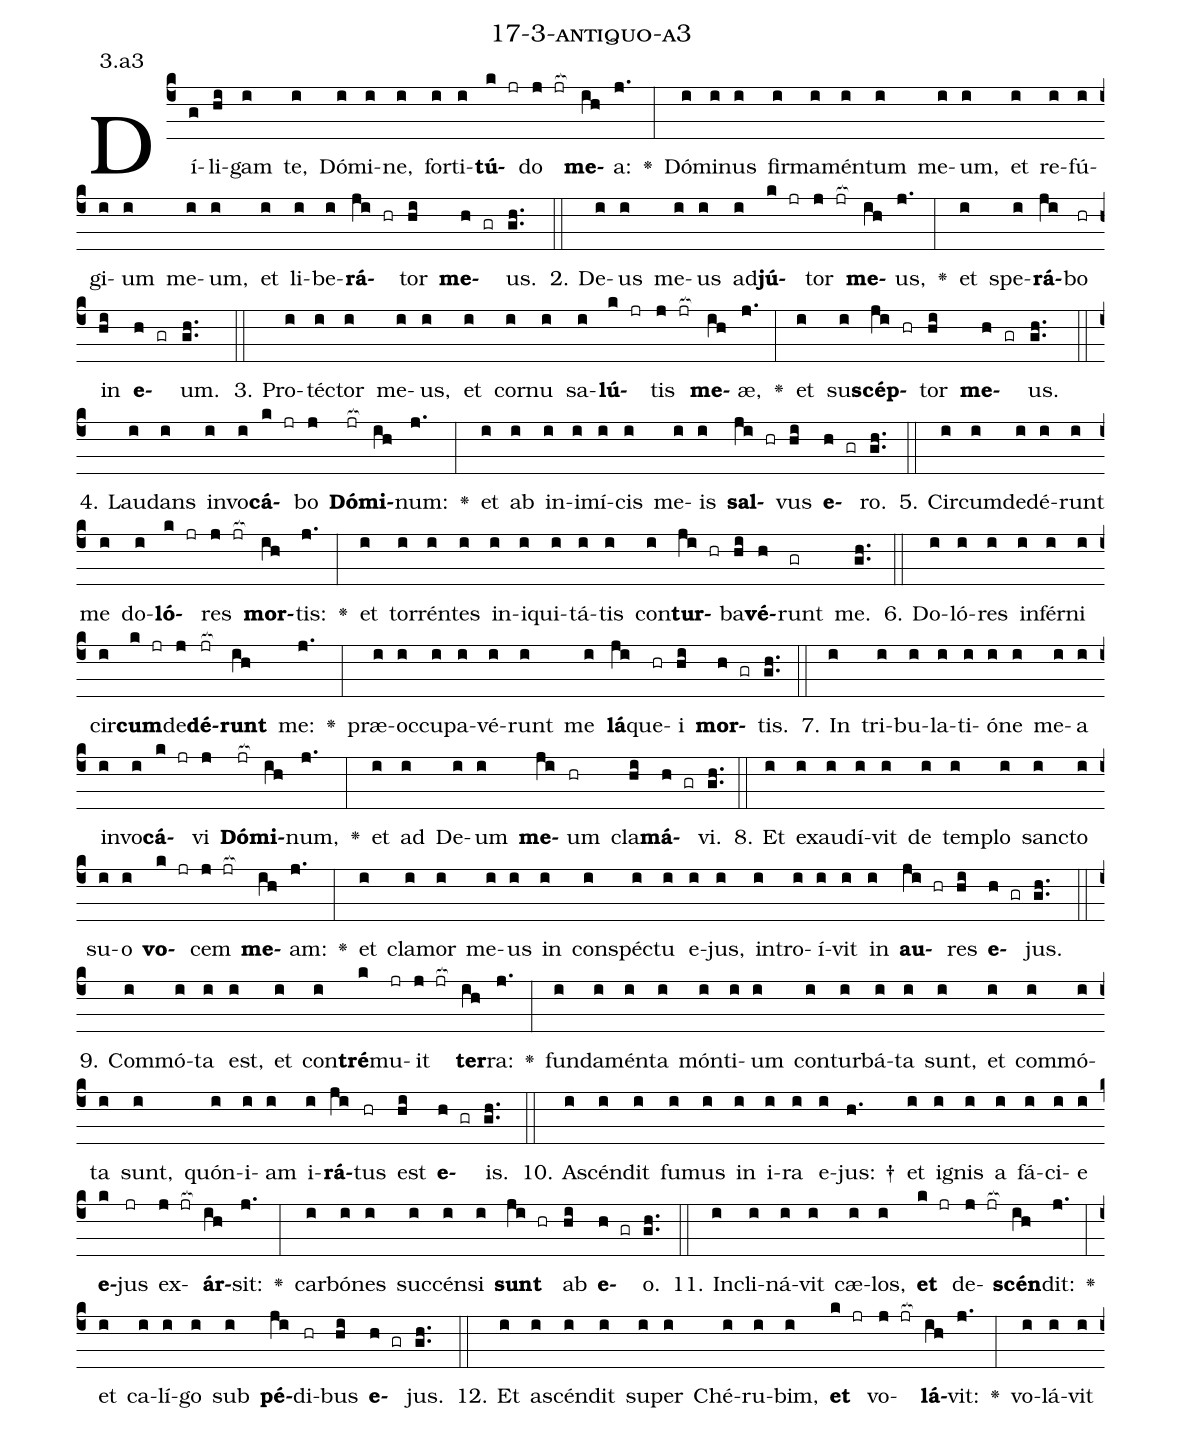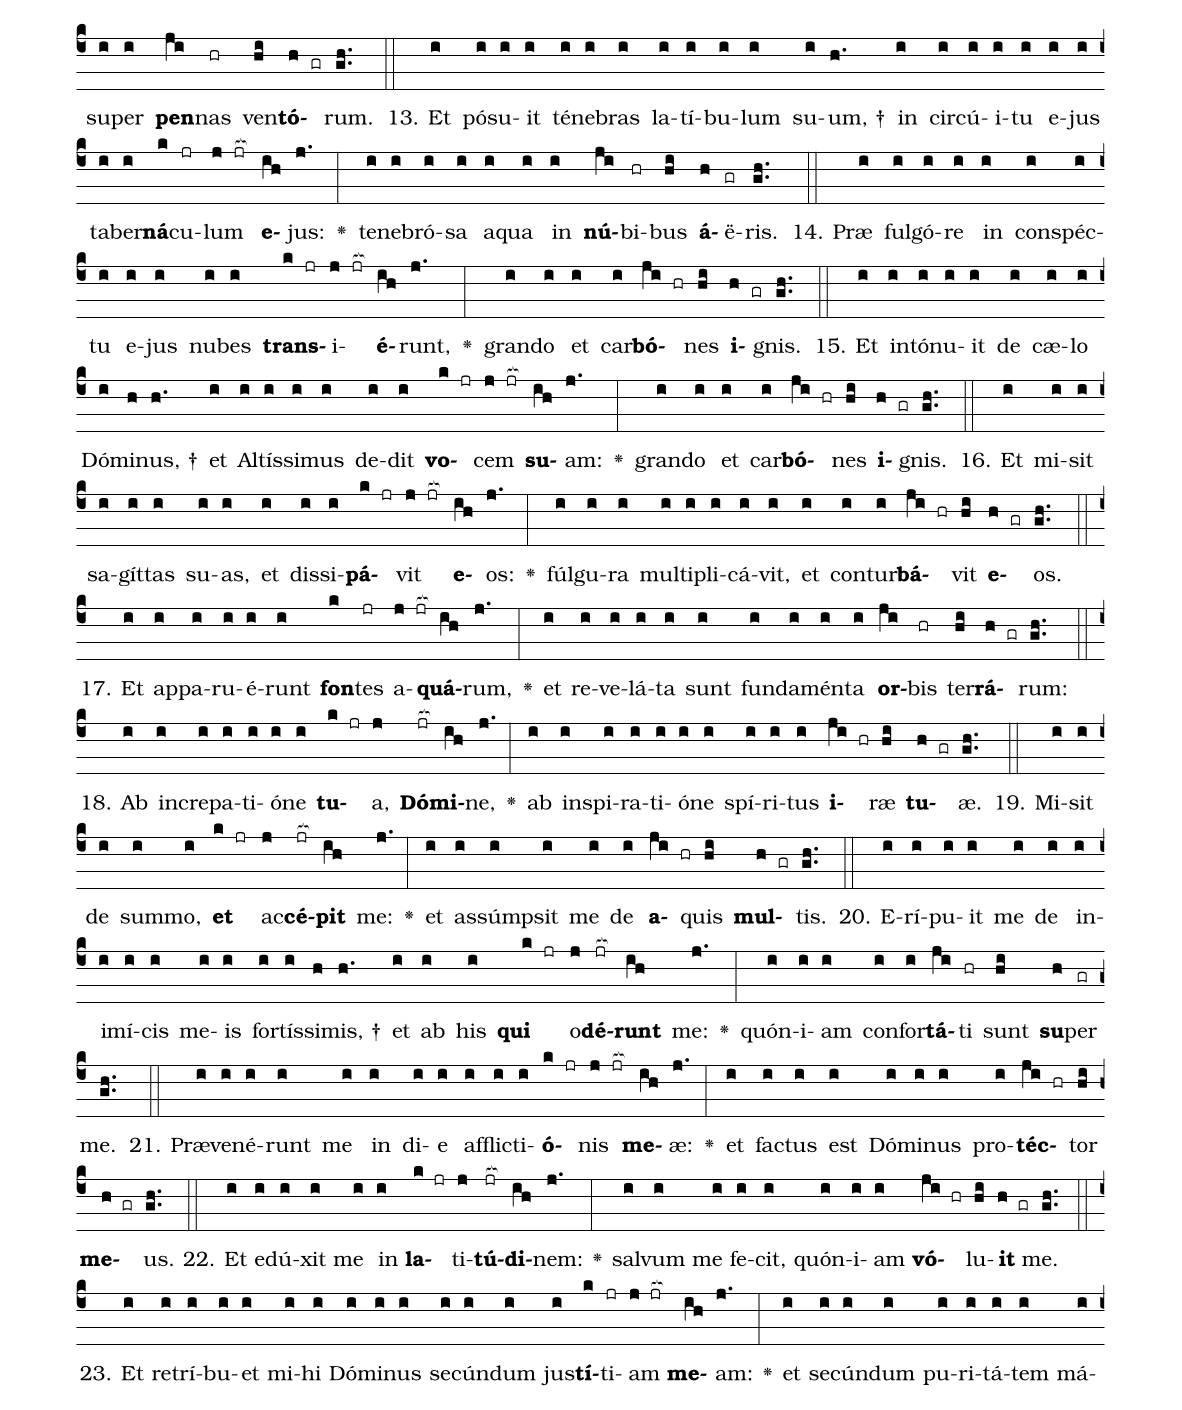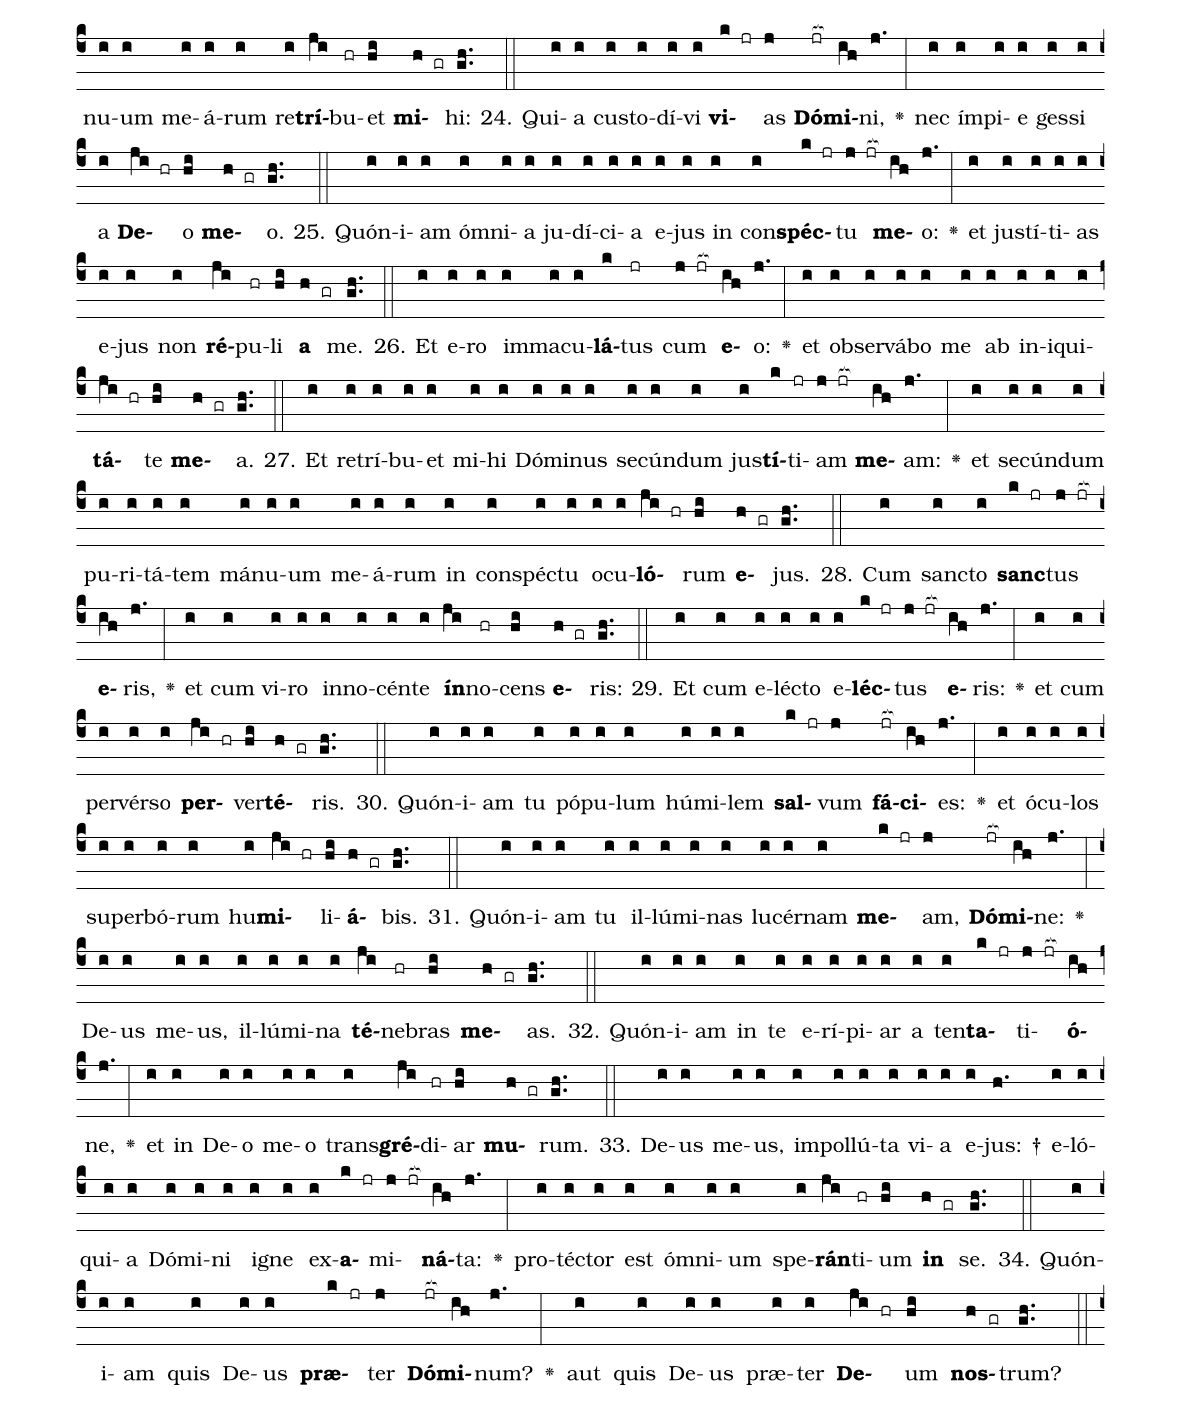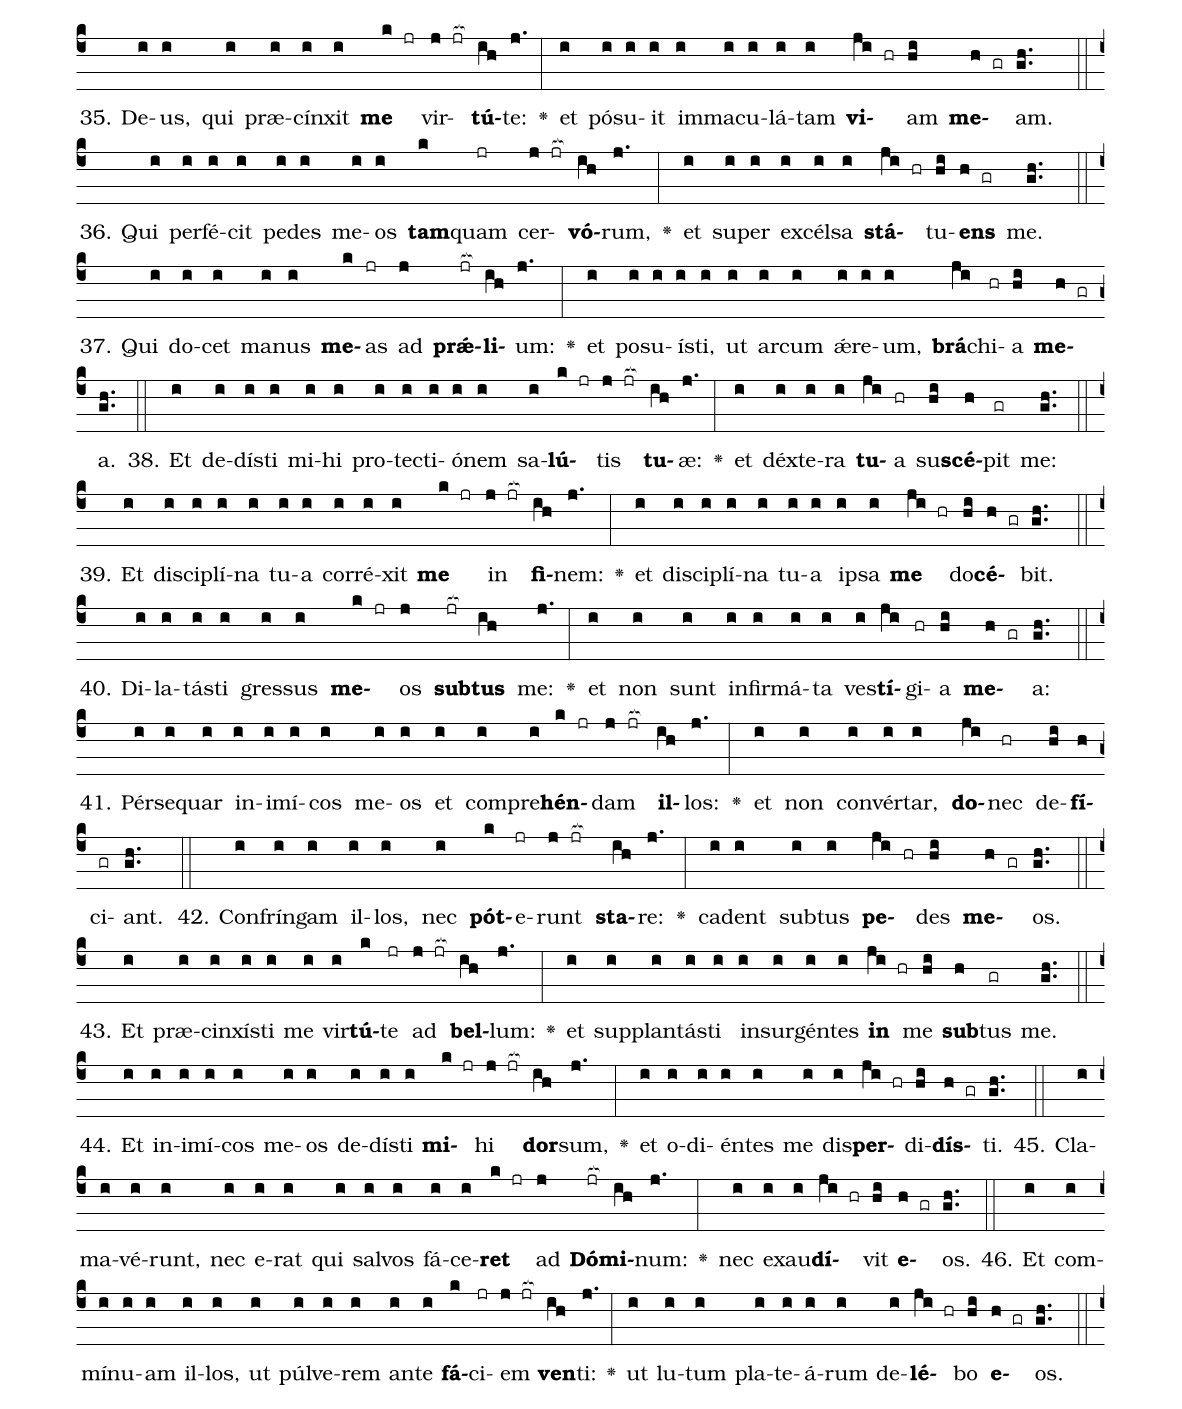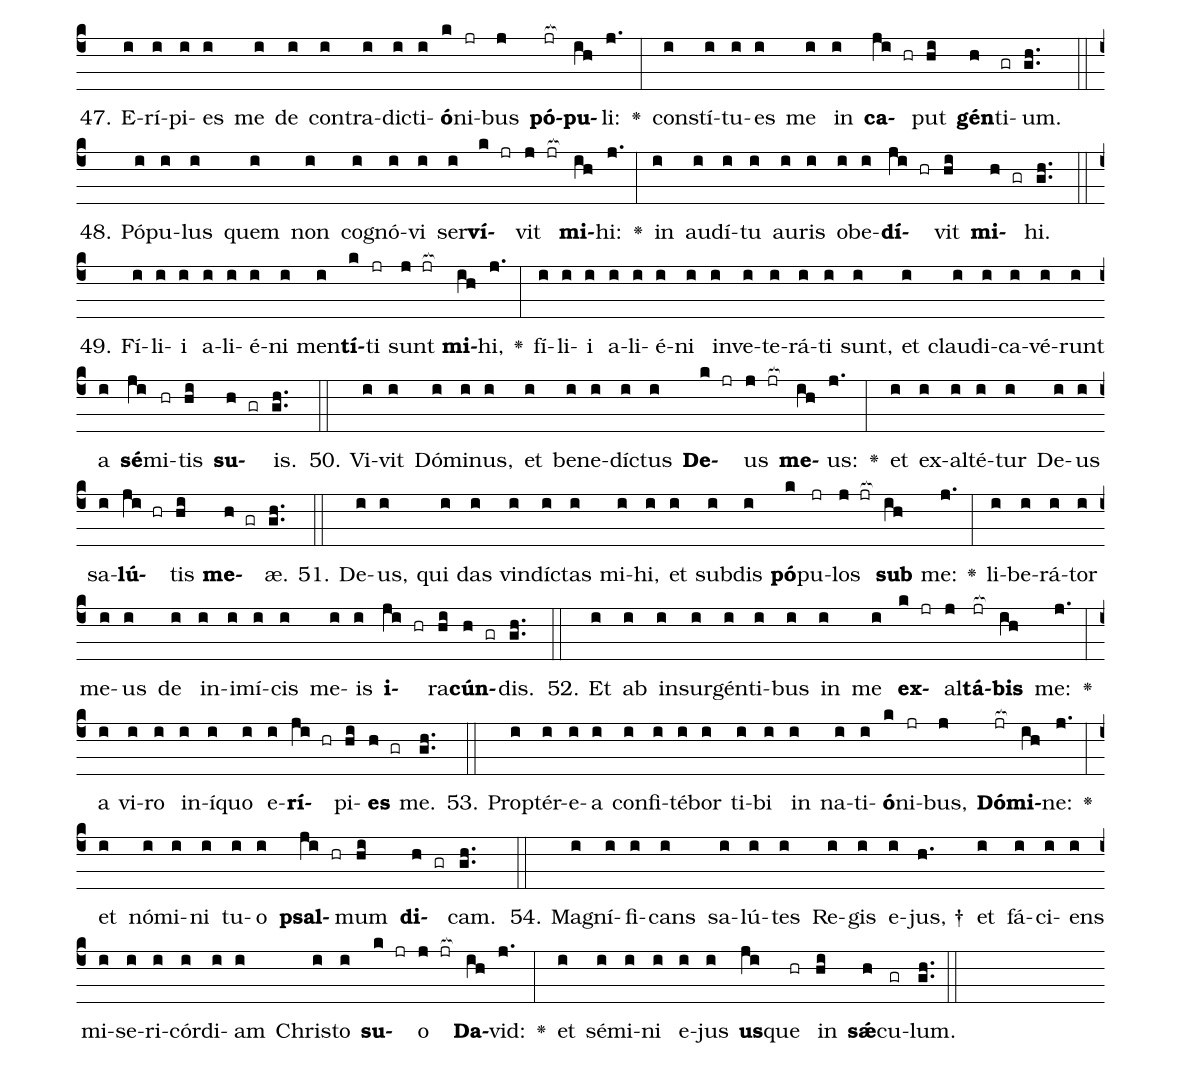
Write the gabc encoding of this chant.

name: 17-3-antiquo-a3;
annotation: 3.a3;
%%
(c4)Dí(g)li(hi)gam(i) te,(i) Dó(i)mi(i)ne,(i) for(i)ti(i)<b>tú</b>(k jr)do(j jr[ocb:1{]) <b>me</b>(ih[ocb:0}])a:(j.) <v>\greheightstar</v>(:) Dó(i)mi(i)nus(i) fir(i)ma(i)mén(i)tum(i) me(i)um,(i) et(i) re(i)fú(i)gi(i)um(i) me(i)um,(i) et(i) li(i)be(i)<b>rá</b>(ji hr)tor(hi) <b>me</b>(h gr)us.(gh..) (::)
2. De(i)us(i) me(i)us(i) ad(i)<b>jú</b>(k jr)tor(j jr[ocb:1{]) <b>me</b>(ih[ocb:0}])us,(j.) <v>\greheightstar</v>(:) et(i) spe(i)<b>rá</b>(ji)bo(hr) in(hi) <b>e</b>(h gr)um.(gh..) (::)
3. Pro(i)téc(i)tor(i) me(i)us,(i) et(i) cor(i)nu(i) sa(i)<b>lú</b>(k jr)tis(j jr[ocb:1{]) <b>me</b>(ih[ocb:0}])æ,(j.) <v>\greheightstar</v>(:) et(i) su(i)<b>scép</b>(ji hr)tor(hi) <b>me</b>(h gr)us.(gh..) (::)
4. Lau(i)dans(i) in(i)vo(i)<b>cá</b>(k jr)bo(j) <b>Dó</b>(jr[ocb:1{])<b>mi</b>(ih[ocb:0}])num:(j.) <v>\greheightstar</v>(:) et(i) ab(i) in(i)i(i)mí(i)cis(i) me(i)is(i) <b>sal</b>(ji hr)vus(hi) <b>e</b>(h gr)ro.(gh..) (::)
5. Cir(i)cum(i)de(i)dé(i)runt(i) me(i) do(i)<b>ló</b>(k jr)res(j jr[ocb:1{]) <b>mor</b>(ih[ocb:0}])tis:(j.) <v>\greheightstar</v>(:) et(i) tor(i)rén(i)tes(i) in(i)i(i)qui(i)tá(i)tis(i) con(i)<b>tur</b>(ji hr)ba(hi)<b>vé</b>(h)runt(gr) me.(gh..) (::)
6. Do(i)ló(i)res(i) in(i)fér(i)ni(i) cir(i)<b>cum</b>(k jr)de(j)<b>dé</b>(jr[ocb:1{])<b>runt</b>(ih[ocb:0}]) me:(j.) <v>\greheightstar</v>(:) præ(i)oc(i)cu(i)pa(i)vé(i)runt(i) me(i) <b>lá</b>(ji)que(hr)i(hi) <b>mor</b>(h gr)tis.(gh..) (::)
7. In(i) tri(i)bu(i)la(i)ti(i)ó(i)ne(i) me(i)a(i) in(i)vo(i)<b>cá</b>(k jr)vi(j) <b>Dó</b>(jr[ocb:1{])<b>mi</b>(ih[ocb:0}])num,(j.) <v>\greheightstar</v>(:) et(i) ad(i) De(i)um(i) <b>me</b>(ji)um(hr) cla(hi)<b>má</b>(h gr)vi.(gh..) (::)
8. Et(i) ex(i)au(i)dí(i)vit(i) de(i) tem(i)plo(i) sanc(i)to(i) su(i)o(i) <b>vo</b>(k jr)cem(j jr[ocb:1{]) <b>me</b>(ih[ocb:0}])am:(j.) <v>\greheightstar</v>(:) et(i) cla(i)mor(i) me(i)us(i) in(i) con(i)spéc(i)tu(i) e(i)jus,(i) in(i)tro(i)í(i)vit(i) in(i) <b>au</b>(ji hr)res(hi) <b>e</b>(h gr)jus.(gh..) (::)
9. Com(i)mó(i)ta(i) est,(i) et(i) con(i)<b>tré</b>(k)mu(jr)it(j jr[ocb:1{]) <b>ter</b>(ih[ocb:0}])ra:(j.) <v>\greheightstar</v>(:) fun(i)da(i)mén(i)ta(i) món(i)ti(i)um(i) con(i)tur(i)bá(i)ta(i) sunt,(i) et(i) com(i)mó(i)ta(i) sunt,(i) quón(i)i(i)am(i) i(i)<b>rá</b>(ji)tus(hr) est(hi) <b>e</b>(h gr)is.(gh..) (::)
10. A(i)scén(i)dit(i) fu(i)mus(i) in(i) i(i)ra(i) e(i)jus: †(h.) et(i) i(i)gnis(i) a(i) fá(i)ci(i)e(i) <b>e</b>(k)jus(jr) ex(j jr[ocb:1{])<b>ár</b>(ih[ocb:0}])sit:(j.) <v>\greheightstar</v>(:) car(i)bó(i)nes(i) suc(i)cén(i)si(i) <b>sunt</b>(ji hr) ab(hi) <b>e</b>(h gr)o.(gh..) (::)
11. In(i)cli(i)ná(i)vit(i) cæ(i)los,(i) <b>et</b>(k jr) de(j jr[ocb:1{])<b>scén</b>(ih[ocb:0}])dit:(j.) <v>\greheightstar</v>(:) et(i) ca(i)lí(i)go(i) sub(i) <b>pé</b>(ji)di(hr)bus(hi) <b>e</b>(h gr)jus.(gh..) (::)
12. Et(i) a(i)scén(i)dit(i) su(i)per(i) Ché(i)ru(i)bim,(i) <b>et</b>(k jr) vo(j jr[ocb:1{])<b>lá</b>(ih[ocb:0}])vit:(j.) <v>\greheightstar</v>(:) vo(i)lá(i)vit(i) su(i)per(i) <b>pen</b>(ji)nas(hr) ven(hi)<b>tó</b>(h gr)rum.(gh..) (::)
13. Et(i) pó(i)su(i)it(i) té(i)ne(i)bras(i) la(i)tí(i)bu(i)lum(i) su(i)um, †(h.) in(i) cir(i)cú(i)i(i)tu(i) e(i)jus(i) ta(i)ber(i)<b>ná</b>(k)cu(jr)lum(j jr[ocb:1{]) <b>e</b>(ih[ocb:0}])jus:(j.) <v>\greheightstar</v>(:) te(i)ne(i)bró(i)sa(i) a(i)qua(i) in(i) <b>nú</b>(ji)bi(hr)bus(hi) <b>á</b>(h)ë(gr)ris.(gh..) (::)
14. Præ(i) ful(i)gó(i)re(i) in(i) con(i)spéc(i)tu(i) e(i)jus(i) nu(i)bes(i) <b>trans</b>(k jr)i(j jr[ocb:1{])<b>é</b>(ih[ocb:0}])runt,(j.) <v>\greheightstar</v>(:) gran(i)do(i) et(i) car(i)<b>bó</b>(ji hr)nes(hi) <b>i</b>(h gr)gnis.(gh..) (::)
15. Et(i) in(i)tó(i)nu(i)it(i) de(i) cæ(i)lo(i) Dó(i)mi(h)nus, †(h.) et(i) Al(i)tís(i)si(i)mus(i) de(i)dit(i) <b>vo</b>(k jr)cem(j jr[ocb:1{]) <b>su</b>(ih[ocb:0}])am:(j.) <v>\greheightstar</v>(:) gran(i)do(i) et(i) car(i)<b>bó</b>(ji hr)nes(hi) <b>i</b>(h gr)gnis.(gh..) (::)
16. Et(i) mi(i)sit(i) sa(i)gít(i)tas(i) su(i)as,(i) et(i) dis(i)si(i)<b>pá</b>(k jr)vit(j jr[ocb:1{]) <b>e</b>(ih[ocb:0}])os:(j.) <v>\greheightstar</v>(:) fúl(i)gu(i)ra(i) mul(i)ti(i)pli(i)cá(i)vit,(i) et(i) con(i)tur(i)<b>bá</b>(ji hr)vit(hi) <b>e</b>(h gr)os.(gh..) (::)
17. Et(i) ap(i)pa(i)ru(i)é(i)runt(i) <b>fon</b>(k)tes(jr) a(j jr[ocb:1{])<b>quá</b>(ih[ocb:0}])rum,(j.) <v>\greheightstar</v>(:) et(i) re(i)ve(i)lá(i)ta(i) sunt(i) fun(i)da(i)mén(i)ta(i) <b>or</b>(ji)bis(hr) ter(hi)<b>rá</b>(h gr)rum:(gh..) (::)
18. Ab(i) in(i)cre(i)pa(i)ti(i)ó(i)ne(i) <b>tu</b>(k jr)a,(j) <b>Dó</b>(jr[ocb:1{])<b>mi</b>(ih[ocb:0}])ne,(j.) <v>\greheightstar</v>(:) ab(i) in(i)spi(i)ra(i)ti(i)ó(i)ne(i) spí(i)ri(i)tus(i) <b>i</b>(ji hr)ræ(hi) <b>tu</b>(h gr)æ.(gh..) (::)
19. Mi(i)sit(i) de(i) sum(i)mo,(i) <b>et</b>(k jr) ac(j)<b>cé</b>(jr[ocb:1{])<b>pit</b>(ih[ocb:0}]) me:(j.) <v>\greheightstar</v>(:) et(i) as(i)súmp(i)sit(i) me(i) de(i) <b>a</b>(ji hr)quis(hi) <b>mul</b>(h gr)tis.(gh..) (::)
20. E(i)rí(i)pu(i)it(i) me(i) de(i) in(i)i(i)mí(i)cis(i) me(i)is(i) for(i)tís(i)si(h)mis, †(h.) et(i) ab(i) his(i) <b>qui</b>(k jr) o(j)<b>dé</b>(jr[ocb:1{])<b>runt</b>(ih[ocb:0}]) me:(j.) <v>\greheightstar</v>(:) quón(i)i(i)am(i) con(i)for(i)<b>tá</b>(ji)ti(hr) sunt(hi) <b>su</b>(h)per(gr) me.(gh..) (::)
21. Præ(i)ve(i)né(i)runt(i) me(i) in(i) di(i)e(i) af(i)flic(i)ti(i)<b>ó</b>(k jr)nis(j jr[ocb:1{]) <b>me</b>(ih[ocb:0}])æ:(j.) <v>\greheightstar</v>(:) et(i) fac(i)tus(i) est(i) Dó(i)mi(i)nus(i) pro(i)<b>téc</b>(ji hr)tor(hi) <b>me</b>(h gr)us.(gh..) (::)
22. Et(i) e(i)dú(i)xit(i) me(i) in(i) <b>la</b>(k jr)ti(j)<b>tú</b>(jr[ocb:1{])<b>di</b>(ih[ocb:0}])nem:(j.) <v>\greheightstar</v>(:) sal(i)vum(i) me(i) fe(i)cit,(i) quón(i)i(i)am(i) <b>vó</b>(ji hr)lu(hi)<b>it</b>(h gr) me.(gh..) (::)
23. Et(i) re(i)trí(i)bu(i)et(i) mi(i)hi(i) Dó(i)mi(i)nus(i) se(i)cún(i)dum(i) jus(i)<b>tí</b>(k)ti(jr)am(j jr[ocb:1{]) <b>me</b>(ih[ocb:0}])am:(j.) <v>\greheightstar</v>(:) et(i) se(i)cún(i)dum(i) pu(i)ri(i)tá(i)tem(i) má(i)nu(i)um(i) me(i)á(i)rum(i) re(i)<b>trí</b>(ji)bu(hr)et(hi) <b>mi</b>(h gr)hi:(gh..) (::)
24. Qui(i)a(i) cus(i)to(i)dí(i)vi(i) <b>vi</b>(k jr)as(j) <b>Dó</b>(jr[ocb:1{])<b>mi</b>(ih[ocb:0}])ni,(j.) <v>\greheightstar</v>(:) nec(i) ím(i)pi(i)e(i) ges(i)si(i) a(i) <b>De</b>(ji hr)o(hi) <b>me</b>(h gr)o.(gh..) (::)
25. Quón(i)i(i)am(i) óm(i)ni(i)a(i) ju(i)dí(i)ci(i)a(i) e(i)jus(i) in(i) con(i)<b>spéc</b>(k jr)tu(j jr[ocb:1{]) <b>me</b>(ih[ocb:0}])o:(j.) <v>\greheightstar</v>(:) et(i) jus(i)tí(i)ti(i)as(i) e(i)jus(i) non(i) <b>ré</b>(ji)pu(hr)li(hi) <b>a</b>(h gr) me.(gh..) (::)
26. Et(i) e(i)ro(i) im(i)ma(i)cu(i)<b>lá</b>(k)tus(jr) cum(j jr[ocb:1{]) <b>e</b>(ih[ocb:0}])o:(j.) <v>\greheightstar</v>(:) et(i) ob(i)ser(i)vá(i)bo(i) me(i) ab(i) in(i)i(i)qui(i)<b>tá</b>(ji hr)te(hi) <b>me</b>(h gr)a.(gh..) (::)
27. Et(i) re(i)trí(i)bu(i)et(i) mi(i)hi(i) Dó(i)mi(i)nus(i) se(i)cún(i)dum(i) jus(i)<b>tí</b>(k)ti(jr)am(j jr[ocb:1{]) <b>me</b>(ih[ocb:0}])am:(j.) <v>\greheightstar</v>(:) et(i) se(i)cún(i)dum(i) pu(i)ri(i)tá(i)tem(i) má(i)nu(i)um(i) me(i)á(i)rum(i) in(i) con(i)spéc(i)tu(i) o(i)cu(i)<b>ló</b>(ji hr)rum(hi) <b>e</b>(h gr)jus.(gh..) (::)
28. Cum(i) sanc(i)to(i) <b>sanc</b>(k jr)tus(j jr[ocb:1{]) <b>e</b>(ih[ocb:0}])ris,(j.) <v>\greheightstar</v>(:) et(i) cum(i) vi(i)ro(i) in(i)no(i)cén(i)te(i) <b>ín</b>(ji)no(hr)cens(hi) <b>e</b>(h gr)ris:(gh..) (::)
29. Et(i) cum(i) e(i)léc(i)to(i) e(i)<b>léc</b>(k jr)tus(j jr[ocb:1{]) <b>e</b>(ih[ocb:0}])ris:(j.) <v>\greheightstar</v>(:) et(i) cum(i) per(i)vér(i)so(i) <b>per</b>(ji hr)ver(hi)<b>té</b>(h gr)ris.(gh..) (::)
30. Quón(i)i(i)am(i) tu(i) pó(i)pu(i)lum(i) hú(i)mi(i)lem(i) <b>sal</b>(k jr)vum(j) <b>fá</b>(jr[ocb:1{])<b>ci</b>(ih[ocb:0}])es:(j.) <v>\greheightstar</v>(:) et(i) ó(i)cu(i)los(i) su(i)per(i)bó(i)rum(i) hu(i)<b>mi</b>(ji hr)li(hi)<b>á</b>(h gr)bis.(gh..) (::)
31. Quón(i)i(i)am(i) tu(i) il(i)lú(i)mi(i)nas(i) lu(i)cér(i)nam(i) <b>me</b>(k jr)am,(j) <b>Dó</b>(jr[ocb:1{])<b>mi</b>(ih[ocb:0}])ne:(j.) <v>\greheightstar</v>(:) De(i)us(i) me(i)us,(i) il(i)lú(i)mi(i)na(i) <b>té</b>(ji)ne(hr)bras(hi) <b>me</b>(h gr)as.(gh..) (::)
32. Quón(i)i(i)am(i) in(i) te(i) e(i)rí(i)pi(i)ar(i) a(i) ten(i)<b>ta</b>(k jr)ti(j jr[ocb:1{])<b>ó</b>(ih[ocb:0}])ne,(j.) <v>\greheightstar</v>(:) et(i) in(i) De(i)o(i) me(i)o(i) trans(i)<b>gré</b>(ji)di(hr)ar(hi) <b>mu</b>(h gr)rum.(gh..) (::)
33. De(i)us(i) me(i)us,(i) im(i)pol(i)lú(i)ta(i) vi(i)a(i) e(i)jus: †(h.) e(i)ló(i)qui(i)a(i) Dó(i)mi(i)ni(i) i(i)gne(i) ex(i)<b>a</b>(k jr)mi(j jr[ocb:1{])<b>ná</b>(ih[ocb:0}])ta:(j.) <v>\greheightstar</v>(:) pro(i)téc(i)tor(i) est(i) óm(i)ni(i)um(i) spe(i)<b>rán</b>(ji)ti(hr)um(hi) <b>in</b>(h gr) se.(gh..) (::)
34. Quón(i)i(i)am(i) quis(i) De(i)us(i) <b>præ</b>(k jr)ter(j) <b>Dó</b>(jr[ocb:1{])<b>mi</b>(ih[ocb:0}])num?(j.) <v>\greheightstar</v>(:) aut(i) quis(i) De(i)us(i) præ(i)ter(i) <b>De</b>(ji hr)um(hi) <b>nos</b>(h gr)trum?(gh..) (::)
35. De(i)us,(i) qui(i) præ(i)cín(i)xit(i) <b>me</b>(k jr) vir(j jr[ocb:1{])<b>tú</b>(ih[ocb:0}])te:(j.) <v>\greheightstar</v>(:) et(i) pó(i)su(i)it(i) im(i)ma(i)cu(i)lá(i)tam(i) <b>vi</b>(ji hr)am(hi) <b>me</b>(h gr)am.(gh..) (::)
36. Qui(i) per(i)fé(i)cit(i) pe(i)des(i) me(i)os(i) <b>tam</b>(k)quam(jr) cer(j jr[ocb:1{])<b>vó</b>(ih[ocb:0}])rum,(j.) <v>\greheightstar</v>(:) et(i) su(i)per(i) ex(i)cél(i)sa(i) <b>stá</b>(ji hr)tu(hi)<b>ens</b>(h gr) me.(gh..) (::)
37. Qui(i) do(i)cet(i) ma(i)nus(i) <b>me</b>(k)as(jr) ad(j) <b>prǽ</b>(jr[ocb:1{])<b>li</b>(ih[ocb:0}])um:(j.) <v>\greheightstar</v>(:) et(i) po(i)su(i)ís(i)ti,(i) ut(i) ar(i)cum(i) ǽ(i)re(i)um,(i) <b>brá</b>(ji)chi(hr)a(hi) <b>me</b>(h gr)a.(gh..) (::)
38. Et(i) de(i)dís(i)ti(i) mi(i)hi(i) pro(i)tec(i)ti(i)ó(i)nem(i) sa(i)<b>lú</b>(k jr)tis(j jr[ocb:1{]) <b>tu</b>(ih[ocb:0}])æ:(j.) <v>\greheightstar</v>(:) et(i) déx(i)te(i)ra(i) <b>tu</b>(ji)a(hr) su(hi)<b>scé</b>(h)pit(gr) me:(gh..) (::)
39. Et(i) di(i)sci(i)plí(i)na(i) tu(i)a(i) cor(i)ré(i)xit(i) <b>me</b>(k jr) in(j jr[ocb:1{]) <b>fi</b>(ih[ocb:0}])nem:(j.) <v>\greheightstar</v>(:) et(i) di(i)sci(i)plí(i)na(i) tu(i)a(i) ip(i)sa(i) <b>me</b>(ji hr) do(hi)<b>cé</b>(h gr)bit.(gh..) (::)
40. Di(i)la(i)tás(i)ti(i) gres(i)sus(i) <b>me</b>(k jr)os(j) <b>sub</b>(jr[ocb:1{])<b>tus</b>(ih[ocb:0}]) me:(j.) <v>\greheightstar</v>(:) et(i) non(i) sunt(i) in(i)fir(i)má(i)ta(i) ves(i)<b>tí</b>(ji)gi(hr)a(hi) <b>me</b>(h gr)a:(gh..) (::)
41. Pér(i)se(i)quar(i) in(i)i(i)mí(i)cos(i) me(i)os(i) et(i) com(i)pre(i)<b>hén</b>(k jr)dam(j jr[ocb:1{]) <b>il</b>(ih[ocb:0}])los:(j.) <v>\greheightstar</v>(:) et(i) non(i) con(i)vér(i)tar,(i) <b>do</b>(ji)nec(hr) de(hi)<b>fí</b>(h)ci(gr)ant.(gh..) (::)
42. Con(i)frín(i)gam(i) il(i)los,(i) nec(i) <b>pót</b>(k)e(jr)runt(j jr[ocb:1{]) <b>sta</b>(ih[ocb:0}])re:(j.) <v>\greheightstar</v>(:) ca(i)dent(i) sub(i)tus(i) <b>pe</b>(ji hr)des(hi) <b>me</b>(h gr)os.(gh..) (::)
43. Et(i) præ(i)cin(i)xís(i)ti(i) me(i) vir(i)<b>tú</b>(k)te(jr) ad(j jr[ocb:1{]) <b>bel</b>(ih[ocb:0}])lum:(j.) <v>\greheightstar</v>(:) et(i) sup(i)plan(i)tás(i)ti(i) in(i)sur(i)gén(i)tes(i) <b>in</b>(ji hr) me(hi) <b>sub</b>(h)tus(gr) me.(gh..) (::)
44. Et(i) in(i)i(i)mí(i)cos(i) me(i)os(i) de(i)dís(i)ti(i) <b>mi</b>(k jr)hi(j jr[ocb:1{]) <b>dor</b>(ih[ocb:0}])sum,(j.) <v>\greheightstar</v>(:) et(i) o(i)di(i)én(i)tes(i) me(i) dis(i)<b>per</b>(ji hr)di(hi)<b>dís</b>(h gr)ti.(gh..) (::)
45. Cla(i)ma(i)vé(i)runt,(i) nec(i) e(i)rat(i) qui(i) sal(i)vos(i) fá(i)ce(i)<b>ret</b>(k jr) ad(j) <b>Dó</b>(jr[ocb:1{])<b>mi</b>(ih[ocb:0}])num:(j.) <v>\greheightstar</v>(:) nec(i) ex(i)au(i)<b>dí</b>(ji hr)vit(hi) <b>e</b>(h gr)os.(gh..) (::)
46. Et(i) com(i)mí(i)nu(i)am(i) il(i)los,(i) ut(i) púl(i)ve(i)rem(i) an(i)te(i) <b>fá</b>(k)ci(jr)em(j jr[ocb:1{]) <b>ven</b>(ih[ocb:0}])ti:(j.) <v>\greheightstar</v>(:) ut(i) lu(i)tum(i) pla(i)te(i)á(i)rum(i) de(i)<b>lé</b>(ji hr)bo(hi) <b>e</b>(h gr)os.(gh..) (::)
47. E(i)rí(i)pi(i)es(i) me(i) de(i) con(i)tra(i)dic(i)ti(i)<b>ó</b>(k)ni(jr)bus(j) <b>pó</b>(jr[ocb:1{])<b>pu</b>(ih[ocb:0}])li:(j.) <v>\greheightstar</v>(:) con(i)stí(i)tu(i)es(i) me(i) in(i) <b>ca</b>(ji hr)put(hi) <b>gén</b>(h)ti(gr)um.(gh..) (::)
48. Pó(i)pu(i)lus(i) quem(i) non(i) co(i)gnó(i)vi(i) ser(i)<b>ví</b>(k jr)vit(j jr[ocb:1{]) <b>mi</b>(ih[ocb:0}])hi:(j.) <v>\greheightstar</v>(:) in(i) au(i)dí(i)tu(i) au(i)ris(i) ob(i)e(i)<b>dí</b>(ji hr)vit(hi) <b>mi</b>(h gr)hi.(gh..) (::)
49. Fí(i)li(i)i(i) a(i)li(i)é(i)ni(i) men(i)<b>tí</b>(k)ti(jr) sunt(j jr[ocb:1{]) <b>mi</b>(ih[ocb:0}])hi,(j.) <v>\greheightstar</v>(:) fí(i)li(i)i(i) a(i)li(i)é(i)ni(i) in(i)ve(i)te(i)rá(i)ti(i) sunt,(i) et(i) clau(i)di(i)ca(i)vé(i)runt(i) a(i) <b>sé</b>(ji)mi(hr)tis(hi) <b>su</b>(h gr)is.(gh..) (::)
50. Vi(i)vit(i) Dó(i)mi(i)nus,(i) et(i) be(i)ne(i)díc(i)tus(i) <b>De</b>(k jr)us(j jr[ocb:1{]) <b>me</b>(ih[ocb:0}])us:(j.) <v>\greheightstar</v>(:) et(i) ex(i)al(i)té(i)tur(i) De(i)us(i) sa(i)<b>lú</b>(ji hr)tis(hi) <b>me</b>(h gr)æ.(gh..) (::)
51. De(i)us,(i) qui(i) das(i) vin(i)díc(i)tas(i) mi(i)hi,(i) et(i) sub(i)dis(i) <b>pó</b>(k)pu(jr)los(j jr[ocb:1{]) <b>sub</b>(ih[ocb:0}]) me:(j.) <v>\greheightstar</v>(:) li(i)be(i)rá(i)tor(i) me(i)us(i) de(i) in(i)i(i)mí(i)cis(i) me(i)is(i) <b>i</b>(ji hr)ra(hi)<b>cún</b>(h gr)dis.(gh..) (::)
52. Et(i) ab(i) in(i)sur(i)gén(i)ti(i)bus(i) in(i) me(i) <b>ex</b>(k jr)al(j)<b>tá</b>(jr[ocb:1{])<b>bis</b>(ih[ocb:0}]) me:(j.) <v>\greheightstar</v>(:) a(i) vi(i)ro(i) in(i)í(i)quo(i) e(i)<b>rí</b>(ji hr)pi(hi)<b>es</b>(h gr) me.(gh..) (::)
53. Prop(i)tér(i)e(i)a(i) con(i)fi(i)té(i)bor(i) ti(i)bi(i) in(i) na(i)ti(i)<b>ó</b>(k)ni(jr)bus,(j) <b>Dó</b>(jr[ocb:1{])<b>mi</b>(ih[ocb:0}])ne:(j.) <v>\greheightstar</v>(:) et(i) nó(i)mi(i)ni(i) tu(i)o(i) <b>psal</b>(ji hr)mum(hi) <b>di</b>(h gr)cam.(gh..) (::)
54. Ma(i)gní(i)fi(i)cans(i) sa(i)lú(i)tes(i) Re(i)gis(i) e(i)jus, †(h.) et(i) fá(i)ci(i)ens(i) mi(i)se(i)ri(i)cór(i)di(i)am(i) Chris(i)to(i) <b>su</b>(k jr)o(j jr[ocb:1{]) <b>Da</b>(ih[ocb:0}])vid:(j.) <v>\greheightstar</v>(:) et(i) sé(i)mi(i)ni(i) e(i)jus(i) <b>us</b>(ji)que(hr) in(hi) <b>sǽ</b>(h)cu(gr)lum.(gh..) (::)
